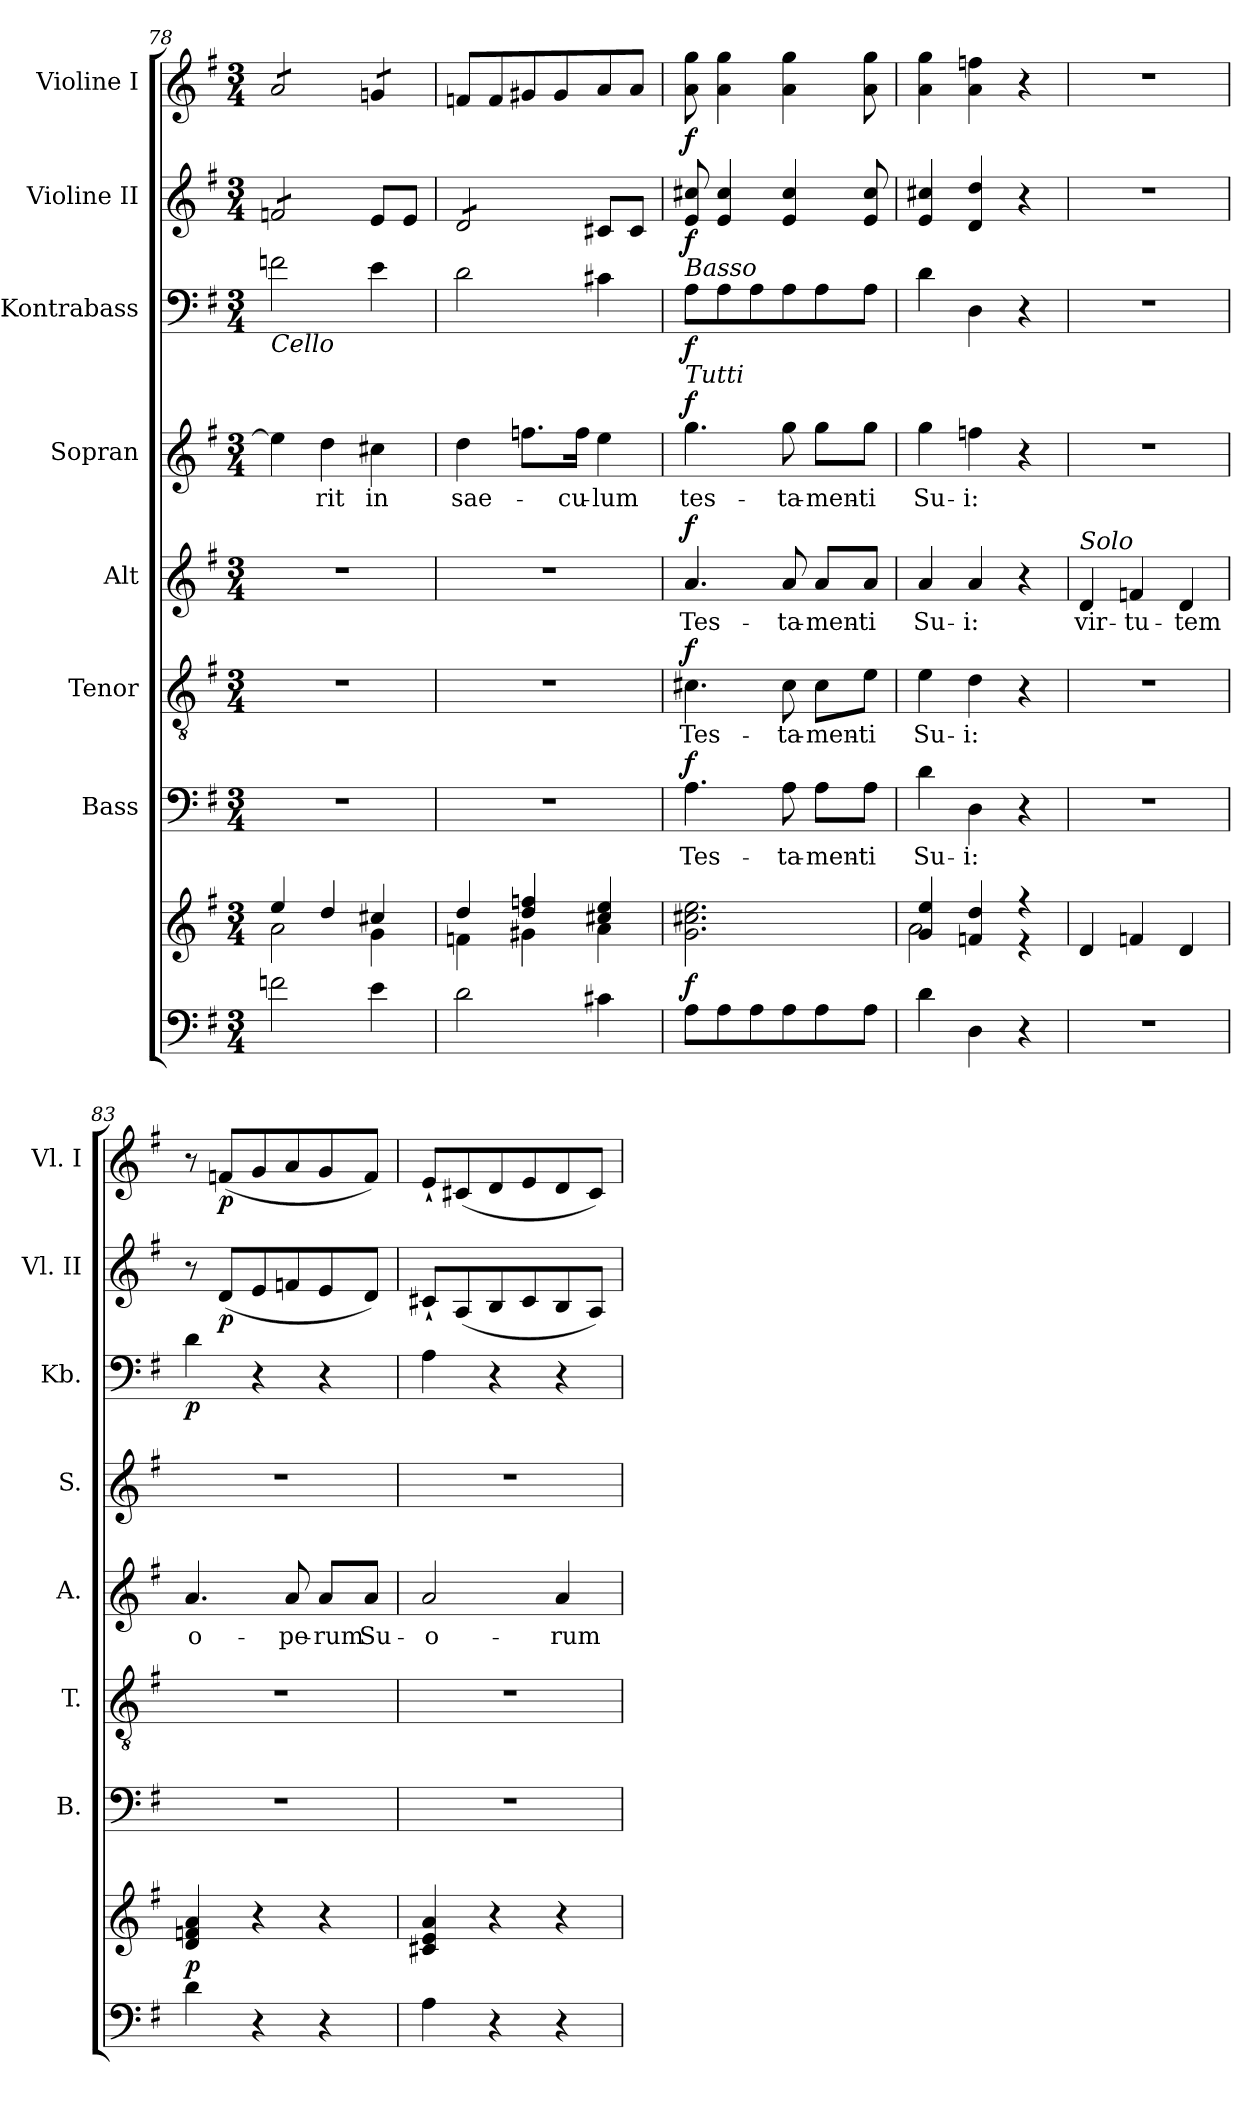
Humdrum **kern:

**kern	**kern	**dynam	**kern	**text	**dynam	**kern	**text	**dynam	**kern	**text	**dynam	**kern	**text	**dynam	**kern	**dynam	**kern	**dynam	**kern	**dynam
*part8	*part8	*part8	*part7	*part7	*part7	*part6	*part6	*part6	*part5	*part5	*part5	*part4	*part4	*part4	*part3	*part3	*part2	*part2	*part1	*part1
*staff9	*staff8	*staff8/9	*staff7	*staff7	*staff7	*staff6	*staff6	*staff6	*staff5	*staff5	*staff5	*staff4	*staff4	*staff4	*staff3	*staff3	*staff2	*staff2	*staff1	*staff1
*	*	*	*I"Bass	*	*	*I"Tenor	*	*	*I"Alt	*	*	*I"Sopran	*	*	*I"Kontrabass	*	*I"Violine II	*	*I"Violine I	*
*	*	*	*I'B.	*	*	*I'T.	*	*	*I'A.	*	*	*I'S.	*	*	*I'Kb.	*	*I'Vl. II	*	*I'Vl. I	*
*clefF4	*clefG2	*	*clefF4	*	*	*clefGv2	*	*	*clefG2	*	*	*clefG2	*	*	*clefF4	*	*clefG2	*	*clefG2	*
*	*	*	*	*	*	*	*	*	*	*	*	*	*	*	*ITrd7c12	*	*	*	*	*
*k[f#]	*k[f#]	*	*k[f#]	*	*	*k[f#]	*	*	*k[f#]	*	*	*k[f#]	*	*	*k[f#]	*	*k[f#]	*	*k[f#]	*
*G:	*G:	*	*G:	*	*	*G:	*	*	*G:	*	*	*G:	*	*	*G:	*	*G:	*	*G:	*
*M3/4	*M3/4	*	*M3/4	*	*	*M3/4	*	*	*M3/4	*	*	*M3/4	*	*	*M3/4	*	*M3/4	*	*M3/4	*
=78	=78	=78	=78	=78	=78	=78	=78	=78	=78	=78	=78	=78	=78	=78	=78	=78	=78	=78	=78	=78
*	*^	*	*	*	*	*	*	*	*	*	*	*	*	*	*	*	*	*	*	*
!	!	!	!	!	!	!	!	!	!	!	!	!	!	!	!	!LO:TX:b:i:t=Cello	!	!	!	!	!
*	*	*	*	*	*	*	*	*	*	*	*	*	*	*	*	*	*	*tremolo	*	*	*
*	*	*	*	*	*	*	*	*	*	*	*	*	*	*	*	*	*	*	*	*tremolo	*
2fn\	4ee/	2a\	.	2.r	.	.	2.r	.	.	2.r	.	.	4ee\]	.	.	2Fn\	.	8fn/L	.	8a/L	.
.	.	.	.	.	.	.	.	.	.	.	.	.	.	.	.	.	.	8fn/	.	8a/	.
!	!	!	!	!	!	!	!	!	!	!	!	!	!	!LO:LY:b	!	!	!	!	!	!	!
.	4dd/	.	.	.	.	.	.	.	.	.	.	.	4dd\	-rit	.	.	.	8fn/	.	8a/	.
.	.	.	.	.	.	.	.	.	.	.	.	.	.	.	.	.	.	8fn/J	.	8a/J	.
*	*	*	*	*	*	*	*	*	*	*	*	*	*	*	*	*	*	*Xtremolo	*	*	*
!	!	!	!	!	!	!	!	!	!	!	!	!	!	!LO:LY:b	!	!	!	!	!	!	!
4e\	4cc#X/	4g\	.	.	.	.	.	.	.	.	.	.	4cc#X\	in	.	4E\	.	8e/L	.	8gn/L	.
.	.	.	.	.	.	.	.	.	.	.	.	.	.	.	.	.	.	8e/J	.	8gn/J	.
*	*	*	*	*	*	*	*	*	*	*	*	*	*	*	*	*	*	*	*	*Xtremolo	*
=79	=79	=79	=79	=79	=79	=79	=79	=79	=79	=79	=79	=79	=79	=79	=79	=79	=79	=79	=79	=79	=79
!	!	!	!	!	!	!	!	!	!	!	!	!	!	!LO:LY:b	!	!	!	!	!	!	!
*	*	*	*	*	*	*	*	*	*	*	*	*	*	*	*	*	*	*tremolo	*	*	*
2d\	4dd/	4fn\	.	2.r	.	.	2.r	.	.	2.r	.	.	4dd\	sae-	.	2D\	.	8d/L	.	8fn/L	.
.	.	.	.	.	.	.	.	.	.	.	.	.	.	.	.	.	.	8d/	.	8f/	.
.	4dd/ 4ffn/	4g#X\	.	.	.	.	.	.	.	.	.	.	8.ffn\L	.	.	.	.	8d/	.	8g#X/	.
.	.	.	.	.	.	.	.	.	.	.	.	.	.	.	.	.	.	8d/J	.	8g#/	.
*	*	*	*	*	*	*	*	*	*	*	*	*	*	*	*	*	*	*Xtremolo	*	*	*
!	!	!	!	!	!	!	!	!	!	!	!	!	!	!LO:LY:b	!	!	!	!	!	!	!
.	.	.	.	.	.	.	.	.	.	.	.	.	16ff\Jk	-cu-	.	.	.	.	.	.	.
!	!	!	!	!	!	!	!	!	!	!	!	!	!	!LO:LY:b	!	!	!	!	!	!	!
4c#X\	4cc#X/ 4ee/	4a\	.	.	.	.	.	.	.	.	.	.	4ee\	-lum	.	4C#X\	.	8c#X/L	.	8a/	.
.	.	.	.	.	.	.	.	.	.	.	.	.	.	.	.	.	.	8c#/J	.	8a/J	.
*	*v	*v	*	*	*	*	*	*	*	*	*	*	*	*	*	*	*	*	*	*	*
=80	=80	=80	=80	=80	=80	=80	=80	=80	=80	=80	=80	=80	=80	=80	=80	=80	=80	=80	=80	=80
!	!	!	!	!	!	!	!	!	!	!	!	!	!	!	!LO:TX:a:i:t=Basso	!	!	!	!	!
!	!	!	!	!	!	!	!	!	!	!	!	!LO:TX:a:i:t=Tutti	!	!	!	!	!	!	!	!
!	!	!LO:DY:a=2	!	!LO:LY:b	!LO:DY:a	!	!LO:LY:b	!LO:DY:a	!	!LO:LY:b	!LO:DY:a	!	!LO:LY:b	!LO:DY:a	!	!LO:DY:b	!	!LO:DY:b	!	!LO:DY:b
8A\L	2.g\ 2.cc#X\ 2.ee\	f	4.A\	Tes-	f	4.c#X\	Tes-	f	4.a/	Tes-	f	4.gg\	tes-	f	8AA\L	f	8e/ 8cc#X/	f	8a\ 8gg\	f
8A\	.	.	.	.	.	.	.	.	.	.	.	.	.	.	8AA\	.	4e/ 4cc#/	.	4a\ 4gg\	.
8A\	.	.	.	.	.	.	.	.	.	.	.	.	.	.	8AA\	.	.	.	.	.
!	!	!	!	!LO:LY:b	!	!	!LO:LY:b	!	!	!LO:LY:b	!	!	!LO:LY:b	!	!	!	!	!	!	!
8A\	.	.	8A\	-ta-	.	8c#\	-ta-	.	8a/	-ta-	.	8gg\	-ta-	.	8AA\	.	4e/ 4cc#/	.	4a\ 4gg\	.
!	!	!	!	!LO:LY:b	!	!	!LO:LY:b	!	!	!LO:LY:b	!	!	!LO:LY:b	!	!	!	!	!	!	!
8A\	.	.	8A\L	-men-	.	8c#\L	-men-	.	8a/L	-men-	.	8gg\L	-men-	.	8AA\	.	.	.	.	.
!	!	!	!	!LO:LY:b	!	!	!LO:LY:b	!	!	!LO:LY:b	!	!	!LO:LY:b	!	!	!	!	!	!	!
8A\J	.	.	8A\J	-ti	.	8e\J	-ti	.	8a/J	-ti	.	8gg\J	-ti	.	8AA\J	.	8e/ 8cc#/	.	8a\ 8gg\	.
=81	=81	=81	=81	=81	=81	=81	=81	=81	=81	=81	=81	=81	=81	=81	=81	=81	=81	=81	=81	=81
*	*^	*	*	*	*	*	*	*	*	*	*	*	*	*	*	*	*	*	*	*
!	!	!	!	!	!LO:LY:b	!	!	!LO:LY:b	!	!	!LO:LY:b	!	!	!LO:LY:b	!	!	!	!	!	!	!
4d\	4g/ 4ee/	2a\	.	4d\	Su-	.	4e\	Su-	.	4a/	Su-	.	4gg\	Su-	.	4D\	.	4e/ 4cc#X/	.	4a\ 4gg\	.
!	!	!	!	!	!LO:LY:b	!	!	!LO:LY:b	!	!	!LO:LY:b	!	!	!LO:LY:b	!	!	!	!	!	!	!
4D\	4fn/ 4dd/	.	.	4D\	-i:	.	4d\	-i:	.	4a/	-i:	.	4ffn\	-i:	.	4DD\	.	4d/ 4dd/	.	4a\ 4ffn\	.
4r	4r	4r	.	4r	.	.	4r	.	.	4r	.	.	4r	.	.	4r	.	4r	.	4r	.
=82	=82	=82	=82	=82	=82	=82	=82	=82	=82	=82	=82	=82	=82	=82	=82	=82	=82	=82	=82	=82	=82
!	!	!	!	!	!	!	!	!	!	!LO:TX:a:i:t=Solo	!	!	!	!	!	!	!	!	!	!	!
!	!	!	!	!	!	!	!	!	!	!	!LO:LY:b	!	!	!	!	!	!	!	!	!	!
*	*v	*v	*	*	*	*	*	*	*	*	*	*	*	*	*	*	*	*	*	*	*
2.r	4d/	.	2.r	.	.	2.r	.	.	4d/	vir-	.	2.r	.	.	2.r	.	2.r	.	2.r	.
!	!	!	!	!	!	!	!	!	!	!LO:LY:b	!	!	!	!	!	!	!	!	!	!
.	4fn/	.	.	.	.	.	.	.	4fn/	-tu-	.	.	.	.	.	.	.	.	.	.
!	!	!	!	!	!	!	!	!	!	!LO:LY:b	!	!	!	!	!	!	!	!	!	!
.	4d/	.	.	.	.	.	.	.	4d/	-tem	.	.	.	.	.	.	.	.	.	.
!!LO:LB:g=z
=83	=83	=83	=83	=83	=83	=83	=83	=83	=83	=83	=83	=83	=83	=83	=83	=83	=83	=83	=83	=83
!	!	!LO:DY:a=2	!	!	!	!	!	!	!	!LO:LY:b	!	!	!	!	!	!LO:DY:b	!	!	!	!
4d\	4d/ 4fn/ 4a/	p	2.r	.	.	2.r	.	.	4.a/	o-	.	2.r	.	.	4D\	p	8r	.	8r	.
!	!	!	!	!	!	!	!	!	!	!	!	!	!	!	!	!	!	!LO:DY:b	!	!LO:DY:b
.	.	.	.	.	.	.	.	.	.	.	.	.	.	.	.	.	(<8d/L	p	(<8fn/L	p
4r	4r	.	.	.	.	.	.	.	.	.	.	.	.	.	4r	.	8e/	.	8g/	.
!	!	!	!	!	!	!	!	!	!	!LO:LY:b	!	!	!	!	!	!	!	!	!	!
.	.	.	.	.	.	.	.	.	8a/	-pe-	.	.	.	.	.	.	8fn/	.	8a/	.
!	!	!	!	!	!	!	!	!	!	!LO:LY:b	!	!	!	!	!	!	!	!	!	!
4r	4r	.	.	.	.	.	.	.	8a/L	-rum	.	.	.	.	4r	.	8e/	.	8g/	.
!	!	!	!	!	!	!	!	!	!	!LO:LY:b	!	!	!	!	!	!	!	!	!	!
.	.	.	.	.	.	.	.	.	8a/J	Su-	.	.	.	.	.	.	8d/J)	.	8f/J)	.
=84	=84	=84	=84	=84	=84	=84	=84	=84	=84	=84	=84	=84	=84	=84	=84	=84	=84	=84	=84	=84
!	!	!	!	!	!	!	!	!	!	!LO:LY:b	!	!	!	!	!	!	!	!	!	!
4A\	4c#X/ 4e/ 4a/	.	2.r	.	.	2.r	.	.	2a/	-o-	.	2.r	.	.	4AA\	.	8c#X`</L	.	8e`</L	.
.	.	.	.	.	.	.	.	.	.	.	.	.	.	.	.	.	(<8A/	.	(<8c#X/	.
4r	4r	.	.	.	.	.	.	.	.	.	.	.	.	.	4r	.	8B/	.	8d/	.
.	.	.	.	.	.	.	.	.	.	.	.	.	.	.	.	.	8c#/	.	8e/	.
!	!	!	!	!	!	!	!	!	!	!LO:LY:b	!	!	!	!	!	!	!	!	!	!
4r	4r	.	.	.	.	.	.	.	4a/	-rum	.	.	.	.	4r	.	8B/	.	8d/	.
.	.	.	.	.	.	.	.	.	.	.	.	.	.	.	.	.	8A/J)	.	8c#/J)	.
=	=	=	=	=	=	=	=	=	=	=	=	=	=	=	=	=	=	=	=	=
*-	*-	*-	*-	*-	*-	*-	*-	*-	*-	*-	*-	*-	*-	*-	*-	*-	*-	*-	*-	*-
